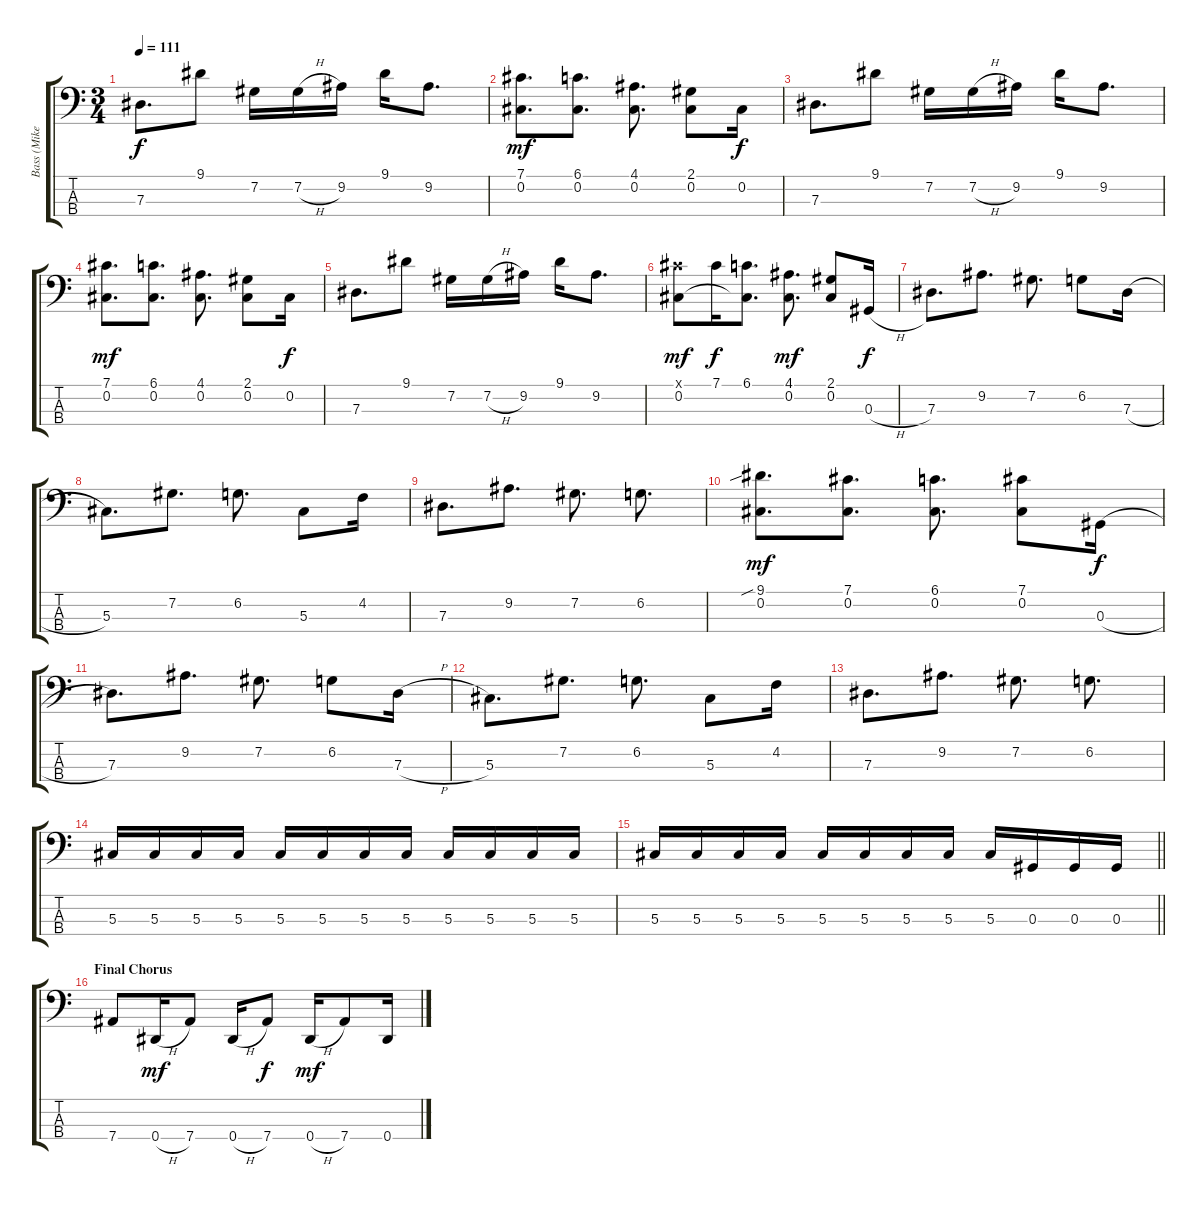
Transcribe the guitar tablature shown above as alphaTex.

\track ("Bass (Mike Dirnt)" "Bass (Mike") {instrument electricbasspick}
\staff {score tabs}
\tuning (Gb2 Db2 Ab1 Eb1) {hide}
\ts (3 4)
\tempo 111
\clef f4
\ks c
7.3.8{d dy f} 9.1.8 7.2.16 7.2{h}.16 9.2.16 9.1.16 9.2.8{d} |
(7.1 0.2).8{d dy mf} (6.1 0.2).8{d} (4.1 0.2).8{d} (2.1 0.2).8 0.2.16{dy f} |
7.3.8{d} 9.1.8 7.2.16 7.2{h}.16 9.2.16 9.1.16 9.2.8{d} |
(7.1 0.2).8{d dy mf} (6.1 0.2).8{d} (4.1 0.2).8{d} (2.1 0.2).8 0.2.16{dy f} |
7.3.8{d} 9.1.8 7.2.16 7.2{h}.16 9.2.16 9.1.16 9.2.8{d} |
(7.1{x} 0.2).8{dy mf} 7.1.16{dy f} (6.1 0.2{t}).8{d} (4.1 0.2).8{d dy mf} (2.1 0.2).8 0.3{h}.16{dy f} |
7.3.8{d} 9.2.8{d} 7.2.8{d} 6.2.8 7.3{h}.16 |
5.3.8{d} 7.2.8{d} 6.2.8{d} 5.3.8 4.2.16 |
7.3.8{d} 9.2.8{d} 7.2.8{d} 6.2.8{d} |
(9.1{sib} 0.2).8{d dy mf} (7.1 0.2).8{d} (6.1 0.2).8{d} (7.1 0.2).8 0.3{h}.16{dy f} |
7.3.8{d} 9.2.8{d} 7.2.8{d} 6.2.8 7.3{h}.16 |
5.3.8{d} 7.2.8{d} 6.2.8{d} 5.3.8 4.2.16 |
7.3.8{d} 9.2.8{d} 7.2.8{d} 6.2.8{d} |
5.3.16 5.3.16 5.3.16 5.3.16 5.3.16 5.3.16 5.3.16 5.3.16 5.3.16 5.3.16 5.3.16 5.3.16 |
\barLineRight lightlight
5.3.16 5.3.16 5.3.16 5.3.16 5.3.16 5.3.16 5.3.16 5.3.16 5.3.16 0.3.16 0.3.16 0.3.16 |
\section ("" "Final Chorus")
7.4.8 0.4{h}.16{dy mf} 7.4.8 0.4{h}.16 7.4.8{dy f} 0.4{h}.16{dy mf} 7.4.8 0.4{h}.16
